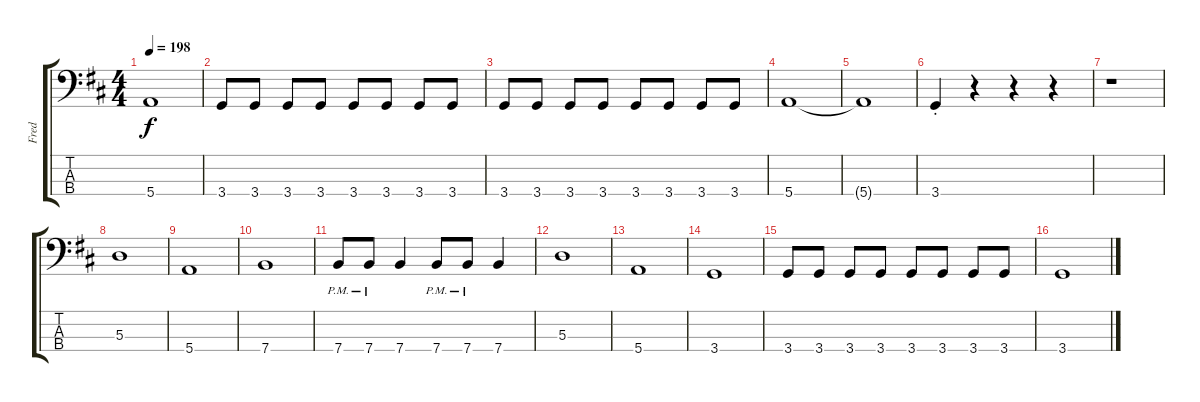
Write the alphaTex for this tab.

\track ("Fred" "Fred") {instrument electricbasspick}
\staff {score tabs}
\tuning (G2 D2 A1 E1) {hide}
\ts (4 4)
\tempo 198
\clef f4
\ks bminor
5.4{t}.1{dy f} |
3.4.8 3.4.8 3.4.8 3.4.8 3.4.8 3.4.8 3.4.8 3.4.8 |
3.4.8 3.4.8 3.4.8 3.4.8 3.4.8 3.4.8 3.4.8 3.4.8 |
5.4.1 |
5.4{t}.1 |
3.4{st}.4 r.4 r.4 r.4 |
r.1 |
5.3.1 |
5.4.1 |
7.4.1 |
7.4{pm}.8 7.4{pm}.8 7.4.4 7.4{pm}.8 7.4{pm}.8 7.4.4 |
5.3.1 |
5.4.1 |
3.4.1 |
3.4.8 3.4.8 3.4.8 3.4.8 3.4.8 3.4.8 3.4.8 3.4.8 |
3.4.1
